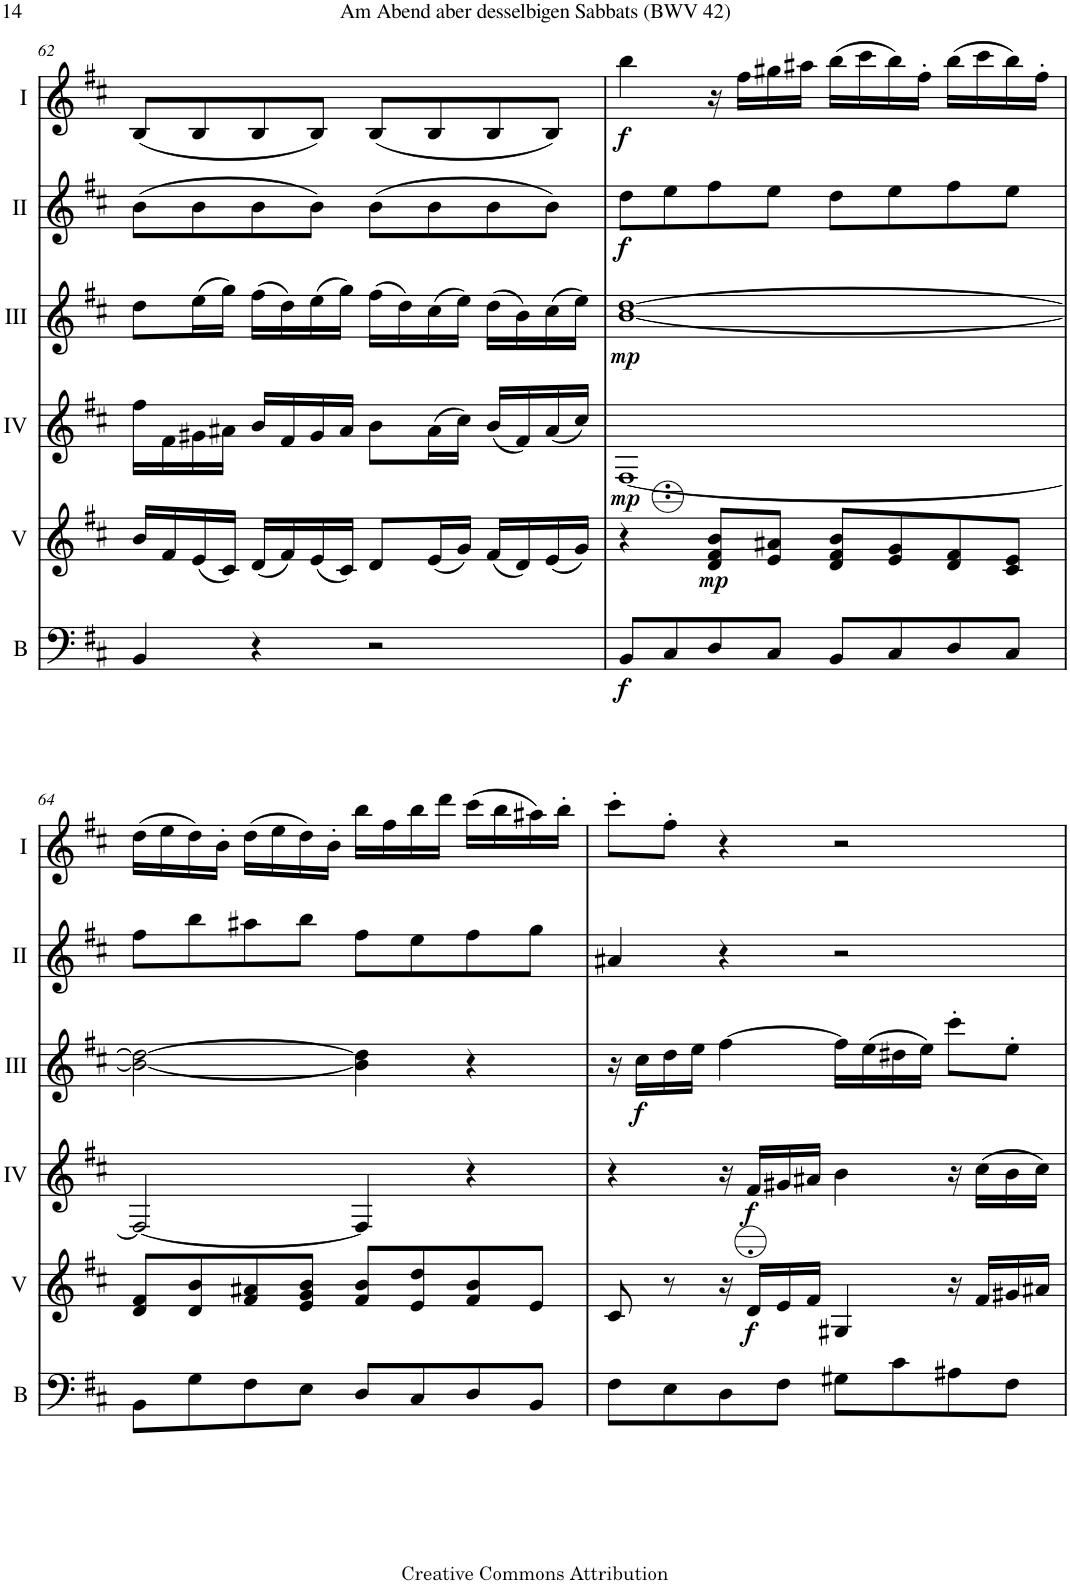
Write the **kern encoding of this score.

**kern	**dynam	**kern	**dynam	**kern	**dynam	**kern	**dynam	**kern	**dynam	**kern	**dynam
*part6	*part6	*part5	*part5	*part4	*part4	*part3	*part3	*part2	*part2	*part1	*part1
*staff6	*staff6	*staff5	*staff5	*staff4	*staff4	*staff3	*staff3	*staff2	*staff2	*staff1	*staff1
*I"Bass	*	*I"Acc. 5	*	*I"Acc. 4	*	*I"Acc. 3	*	*I"Acc. 2	*	*I"Acc. 1	*
*I'B	*	*	*	*	*	*	*	*	*	*	*
!!LO:PB:g=z
*clefF4	*	*clefG2	*	*clefG2	*	*clefG2	*	*clefG2	*	*clefG2	*
*Trd7c12	*	*Trd7c12	*	*	*	*	*	*Trd7c12	*	*	*
*k[f#c#]	*	*k[f#c#]	*	*k[f#c#]	*	*k[f#c#]	*	*k[f#c#]	*	*k[f#c#]	*
*M2/2	*	*M2/2	*	*M2/2	*	*M2/2	*	*M2/2	*	*M2/2	*
*met(c|)	*	*met(c|)	*	*met(c|)	*	*met(c|)	*	*met(c|)	*	*met(c|)	*
=62	=62	=62	=62	=62	=62	=62	=62	=62	=62	=62	=62
4BB/	.	16b/LL	.	16ff#\LL	.	8dd\L	.	(8b\L	.	(8B/L	.
.	.	16f#/	.	16f#\	.	.	.	.	.	.	.
.	.	(16e/	.	16g#X\	.	(16ee\L	.	8b\	.	8B/	.
.	.	16c#/JJ)	.	16a#X\JJ	.	16gg\JJ)	.	.	.	.	.
4r	.	(16d/LL	.	16b/LL	.	(16ff#\LL	.	8b\	.	8B/	.
.	.	16f#/)	.	16f#/	.	16dd\)	.	.	.	.	.
.	.	(16e/	.	16g#/	.	(16ee\	.	8b\J)	.	8B/J)	.
.	.	16c#/JJ)	.	16a#/JJ	.	16gg\JJ)	.	.	.	.	.
2r	.	8d/L	.	8b\L	.	(16ff#\LL	.	(8b\L	.	(8B/L	.
.	.	.	.	.	.	16dd\)	.	.	.	.	.
.	.	(16e/L	.	(16a#\L	.	(16cc#\	.	8b\	.	8B/	.
.	.	16g/JJ)	.	16cc#\JJ)	.	16ee\JJ)	.	.	.	.	.
.	.	(16f#/LL	.	(16b/LL	.	(16dd\LL	.	8b\	.	8B/	.
.	.	16d/)	.	16f#/)	.	16b\)	.	.	.	.	.
.	.	(16e/	.	(16a#/	.	(16cc#\	.	8b\J)	.	8B/J)	.
.	.	16g/JJ)	.	16cc#/JJ)	.	16ee\JJ)	.	.	.	.	.
=63	=63	=63	=63	=63	=63	=63	=63	=63	=63	=63	=63
!	!LO:DY:b	!	!	!	!LO:DY:b	!	!LO:DY:b	!	!LO:DY:b	!	!LO:DY:b
8BB/L	f	4r	.	[1F#	mp	[1b [1dd	mp	8dd\L	f	4bb\	f
8C#/	.	.	.	.	.	.	.	8ee\	.	.	.
!	!	!	!LO:DY:b	!	!	!	!	!	!	!	!
8D/	.	8dd/ 8ff#/ 8bb/L	mp	.	.	.	.	8ff#\	.	16r	.
.	.	.	.	.	.	.	.	.	.	16ff#\LL	.
8C#/J	.	8ee/ 8aa#X/J	.	.	.	.	.	8ee\J	.	16gg#X\	.
.	.	.	.	.	.	.	.	.	.	16aa#X\JJ	.
8BB/L	.	8dd/ 8ff#/ 8bb/L	.	.	.	.	.	8dd\L	.	(16bb\LL	.
.	.	.	.	.	.	.	.	.	.	16ccc#\	.
8C#/	.	8ee/ 8gg/	.	.	.	.	.	8ee\	.	16bb\)	.
.	.	.	.	.	.	.	.	.	.	16ff#'\JJ	.
8D/	.	8dd/ 8ff#/	.	.	.	.	.	8ff#\	.	(16bb\LL	.
.	.	.	.	.	.	.	.	.	.	16ccc#\	.
8C#/J	.	8cc#/ 8ee/J	.	.	.	.	.	8ee\J	.	16bb\)	.
.	.	.	.	.	.	.	.	.	.	16ff#'\JJ	.
!!LO:LB:g=z
=64	=64	=64	=64	=64	=64	=64	=64	=64	=64	=64	=64
8BB\L	.	8dd/ 8ff#/L	.	2F#/_	.	2b\_ 2dd\_	.	8ff#\L	.	(16dd\LL	.
.	.	.	.	.	.	.	.	.	.	16ee\	.
8G\	.	8dd/ 8bb/	.	.	.	.	.	8bb\	.	16dd\)	.
.	.	.	.	.	.	.	.	.	.	16b'\JJ	.
8F#\	.	8ff#/ 8aa#X/	.	.	.	.	.	8aa#X\	.	(16dd\LL	.
.	.	.	.	.	.	.	.	.	.	16ee\	.
8E\J	.	8ee/ 8gg/ 8bb/J	.	.	.	.	.	8bb\J	.	16dd\)	.
.	.	.	.	.	.	.	.	.	.	16b'\JJ	.
8D/L	.	8ff#/ 8bb/L	.	4F#/]	.	4b\] 4dd\]	.	8ff#\L	.	16bb\LL	.
.	.	.	.	.	.	.	.	.	.	16ff#\	.
8C#/	.	8ee/ 8ddd/	.	.	.	.	.	8ee\	.	16bb\	.
.	.	.	.	.	.	.	.	.	.	16ddd\JJ	.
8D/	.	8ff#/ 8bb/	.	4r	.	4r	.	8ff#\	.	(16ccc#\LL	.
.	.	.	.	.	.	.	.	.	.	16bb\	.
8BB/J	.	8ee/J	.	.	.	.	.	8gg\J	.	16aa#X\)	.
.	.	.	.	.	.	.	.	.	.	16bb'\JJ	.
=65	=65	=65	=65	=65	=65	=65	=65	=65	=65	=65	=65
8F#\L	.	8cc#/	.	4r	.	16r	.	4a#X/	.	8ccc#'\L	.
!	!	!	!	!	!	!	!LO:DY:b	!	!	!	!
.	.	.	.	.	.	16cc#\LL	f	.	.	.	.
8E\	.	8r	.	.	.	16dd\	.	.	.	8ff#'\J	.
.	.	.	.	.	.	16ee\JJ	.	.	.	.	.
8D\	.	16r	.	16r	.	[4ff#\	.	4r	.	4r	.
!	!	!	!LO:DY:b	!	!LO:DY:b	!	!	!	!	!	!
.	.	16d/LL	f	16f#/LL	f	.	.	.	.	.	.
8F#\J	.	16e/	.	16g#X/	.	.	.	.	.	.	.
.	.	16f#/JJ	.	16a#X/JJ	.	.	.	.	.	.	.
8G#X\L	.	4G#X/	.	4b\	.	16ff#\LL]	.	2r	.	2r	.
.	.	.	.	.	.	(16ee\	.	.	.	.	.
8c#\	.	.	.	.	.	16dd#X\	.	.	.	.	.
.	.	.	.	.	.	16ee\JJ)	.	.	.	.	.
8A#X\	.	16r	.	16r	.	8ccc#'\L	.	.	.	.	.
.	.	16f#/LL	.	(16cc#\LL	.	.	.	.	.	.	.
8F#\J	.	16g#X/	.	16b\	.	8ee'\J	.	.	.	.	.
.	.	16a#X/JJ	.	16cc#\JJ)	.	.	.	.	.	.	.
=	=	=	=	=	=	=	=	=	=	=	=
*-	*-	*-	*-	*-	*-	*-	*-	*-	*-	*-	*-
